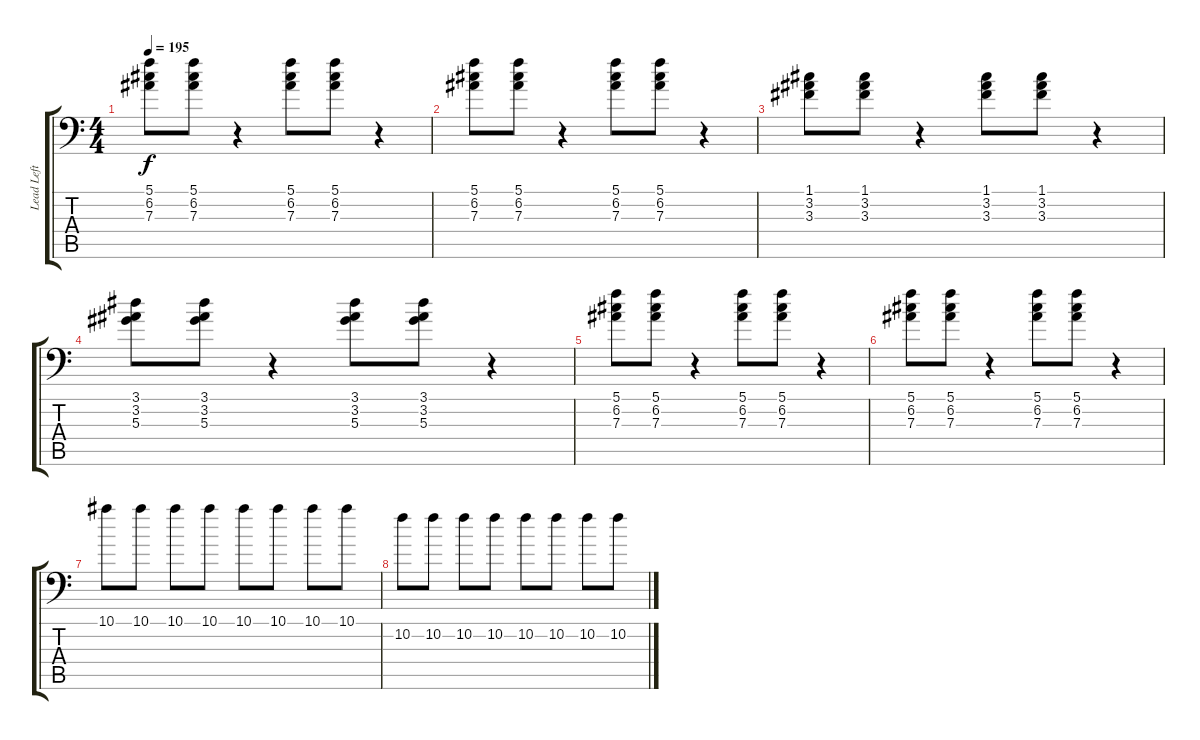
\track ("Lead Left 1" "Lead Left ") {instrument distortionguitar}
\staff {score tabs}
\tuning (C4 G3 Eb3 Bb2 F2 Bb1) {hide}
\ts (4 4)
\tempo 195
\clef f4
\ks c
(5.1 6.2 7.3).8{dy f instrument overdrivenguitar} (5.1 6.2 7.3).8 r.4 (5.1 6.2 7.3).8 (5.1 6.2 7.3).8 r.4 |
(5.1 6.2 7.3).8 (5.1 6.2 7.3).8 r.4 (5.1 6.2 7.3).8 (5.1 6.2 7.3).8 r.4 |
(1.1 3.2 3.3).8 (1.1 3.2 3.3).8 r.4 (1.1 3.2 3.3).8 (1.1 3.2 3.3).8 r.4 |
(3.1 3.2 5.3).8 (3.1 3.2 5.3).8 r.4 (3.1 3.2 5.3).8 (3.1 3.2 5.3).8 r.4 |
(5.1 6.2 7.3).8 (5.1 6.2 7.3).8 r.4 (5.1 6.2 7.3).8 (5.1 6.2 7.3).8 r.4 |
(5.1 6.2 7.3).8 (5.1 6.2 7.3).8 r.4 (5.1 6.2 7.3).8 (5.1 6.2 7.3).8 r.4 |
10.1.8{instrument distortionguitar} 10.1.8 10.1.8 10.1.8 10.1.8 10.1.8 10.1.8 10.1.8 |
10.2.8 10.2.8 10.2.8 10.2.8 10.2.8 10.2.8 10.2.8 10.2.8
